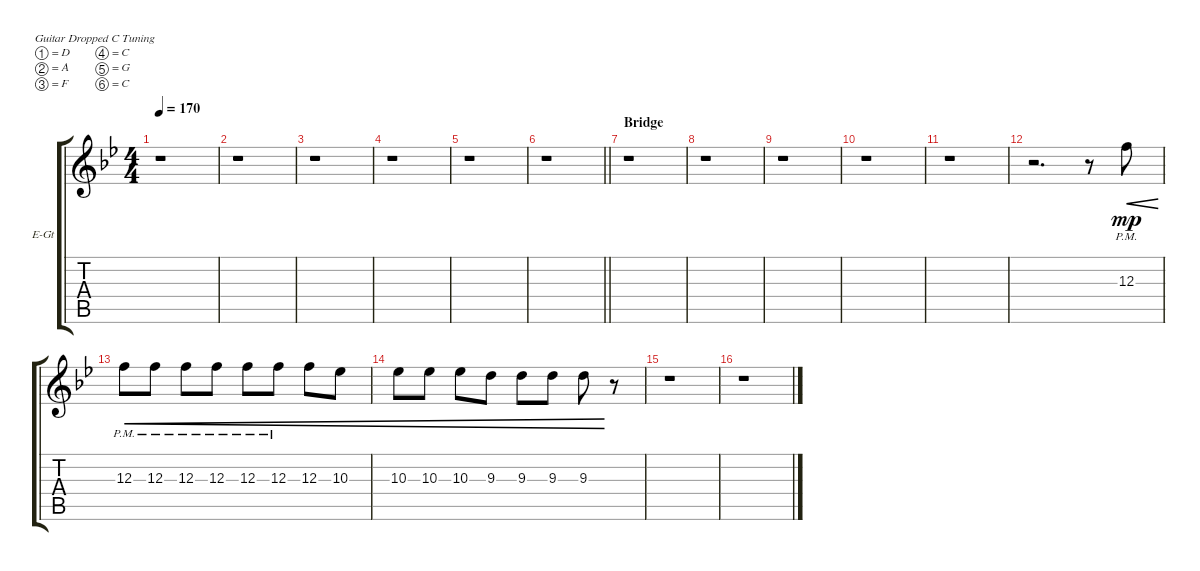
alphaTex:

\defaultSystemsLayout 4
\bracketExtendMode groupsimilarinstruments
\firstSystemTrackNameOrientation horizontal
\otherSystemsTrackNameOrientation horizontal
\track ("Guitar 5" "E-Gt") {instrument distortionguitar}
\staff {score tabs}
\tuning (D4 A3 F3 C3 G2 C2)
\ts (4 4)
\tempo 170
\clef g2
\scale
0.333333
\ks bb
r.1{dy mp} |
\scale
0.333333 r.1 |
\scale
0.333333 r.1 |
\scale
0.333333 r.1 |
\scale
0.333333 r.1 |
\scale
0.333333
\barLineRight lightlight
r.1 |
\section ("" "Bridge")
\scale
0.333333 r.1 |
\scale
0.333333 r.1 |
\scale
0.333333 r.1 |
\scale
0.333333 r.1 |
\scale
0.333333 r.1 |
\scale
0.333333 r.2{d} r.8 12.3{pm}.8{cre} |
\scale
0.333333 12.3{pm}.8{cre} 12.3{pm}.8{cre} 12.3{pm}.8{cre} 12.3{pm}.8{cre} 12.3{pm}.8{cre} 12.3{pm}.8{cre} 12.3.8{cre} 10.3.8{cre} |
10.3.8{cre} 10.3.8{cre} 10.3.8{cre} 9.3.8{cre} 9.3.8{cre} 9.3.8{cre} 9.3.8{cre} r.8 |
r.1 |
r.1
